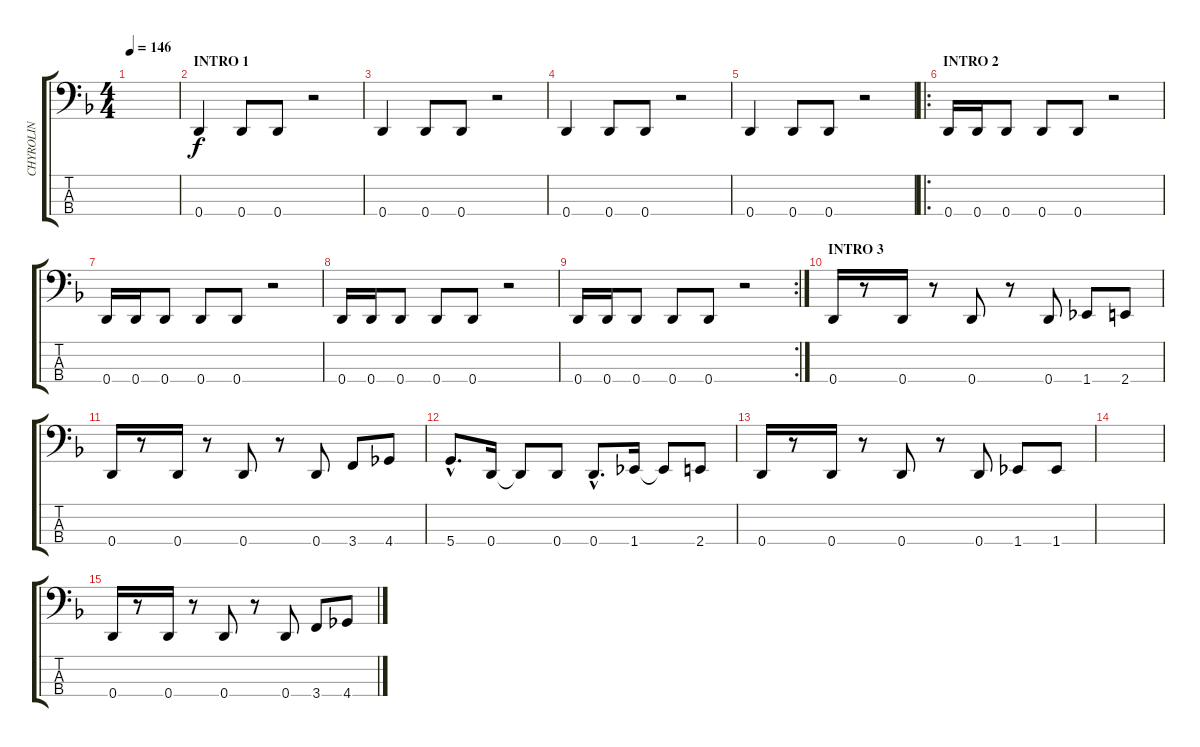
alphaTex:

\track ("CHYROLIN" "CHYROLIN") {instrument electricbasspick}
\staff {score tabs}
\tuning (Gb2 Db2 Ab1 D1) {hide}
\ts (4 4)
\tempo 146
\clef f4
\ks dminor
|
\section ("" "INTRO 1")
0.4.4 0.4.8 0.4.8 r.2 |
0.4.4 0.4.8 0.4.8 r.2 |
0.4.4 0.4.8 0.4.8 r.2 |
0.4.4 0.4.8 0.4.8 r.2 |
\ro
\section ("" "INTRO 2")
0.4.16 0.4.16 0.4.8 0.4.8 0.4.8 r.2 |
0.4.16 0.4.16 0.4.8 0.4.8 0.4.8 r.2 |
0.4.16 0.4.16 0.4.8 0.4.8 0.4.8 r.2 |
\rc 2
0.4.16 0.4.16 0.4.8 0.4.8 0.4.8 r.2 |
\section ("" "INTRO 3")
0.4.16 r.8 0.4.16 r.8 0.4.8 r.8 0.4.8 1.4.8 2.4.8 |
0.4.16 r.8 0.4.16 r.8 0.4.8 r.8 0.4.8 3.4.8 4.4.8 |
5.4{hac}.8{d} 0.4.16 0.4{t}.8 0.4.8 0.4{hac}.8{d} 1.4.16 1.4{t}.8 2.4.8 |
0.4.16 r.8 0.4.16 r.8 0.4.8 r.8 0.4.8 1.4.8 1.4.8 |
|
0.4.16 r.8 0.4.16 r.8 0.4.8 r.8 0.4.8 3.4.8 4.4.8
